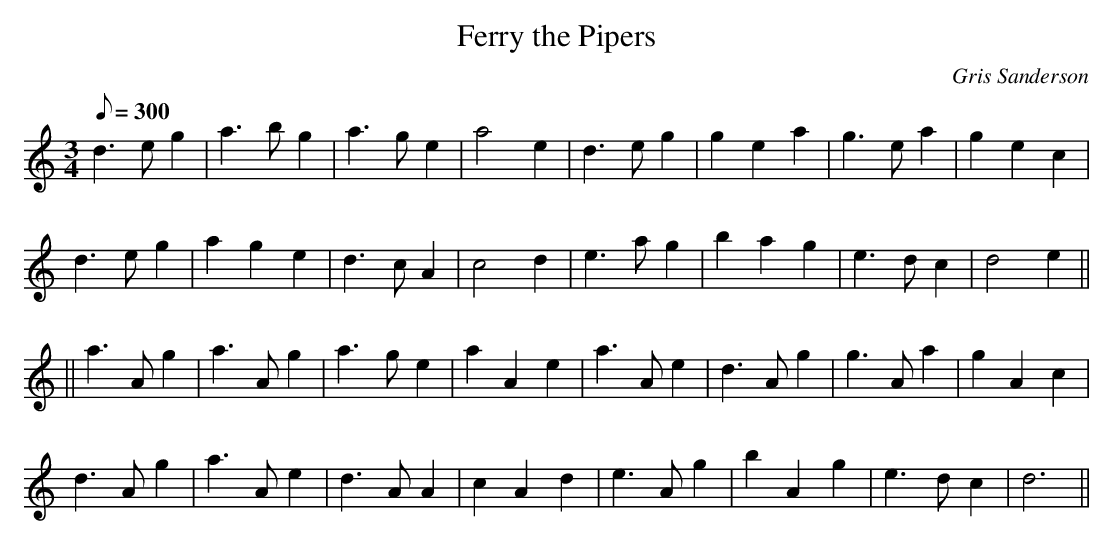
X:1
T:Ferry the Pipers
M:3/4
L:1/8
C:Gris Sanderson
Q:300
K:Ddor
d3eg2|a3bg2|a3ge2|a4e2|d3eg2|g2e2a2|g3ea2|g2e2c2|
d3eg2|a2g2e2|d3cA2|c4d2|e3ag2|b2a2g2|e3dc2|d4e2||
||a3Ag2|a3Ag2|a3ge2|a2A2e2|a3Ae2|d3Ag2|g3Aa2|g2A2c2|
d3Ag2|a3Ae2|d3AA2|c2A2d2|e3Ag2|b2A2g2|e3dc2|d6||
